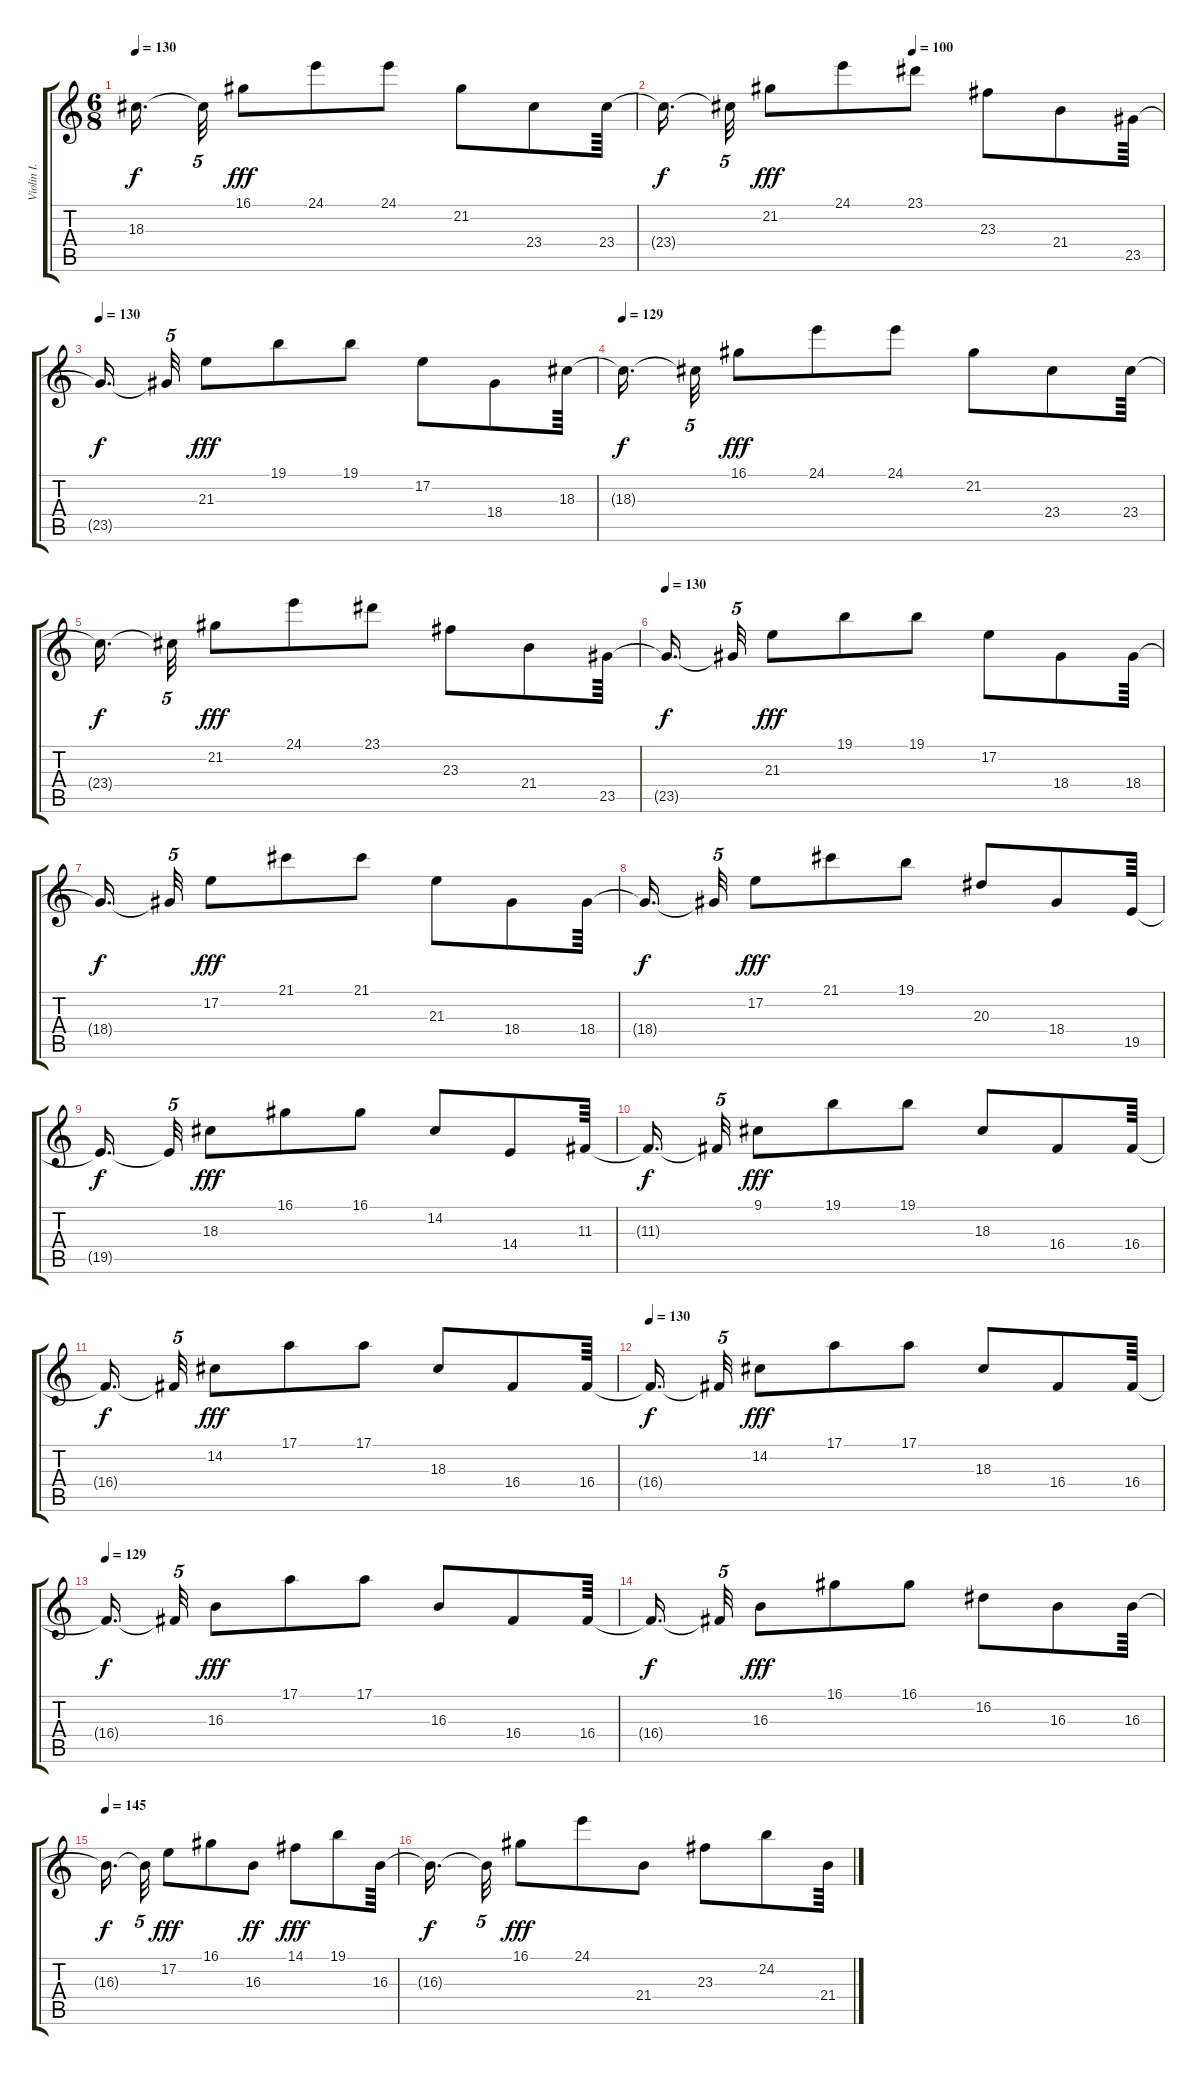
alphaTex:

\track ("Violin I." "Violin I.") {instrument pizzicatostrings}
\staff {score tabs}
\tuning (E4 B3 G3 D3 A2 E2) {hide}
\ts (6 8)
\tempo 130
\clef g2
\ks c
18.3{t}.16{d dy f beam splitsecondary} 18.3{t}.32{tu (5 4)} 16.1.8{dy fff} 24.1.8 24.1.8 21.2.8 23.4.8 23.4.64 |
\tempo (100 0.5)
23.4{t}.16{d dy f beam splitsecondary} 23.4{t}.32{tu (5 4)} 21.2.8{dy fff} 24.1.8 23.1.8 23.3.8 21.4.8 23.5.64 |
\tempo 130
23.5{t}.16{d dy f beam splitsecondary} 23.5{t}.32{tu (5 4)} 21.3.8{dy fff} 19.1.8 19.1.8 17.2.8 18.4.8 18.3.64 |
\tempo 129
18.3{t}.16{d dy f beam splitsecondary} 18.3{t}.32{tu (5 4)} 16.1.8{dy fff} 24.1.8 24.1.8 21.2.8 23.4.8 23.4.64 |
23.4{t}.16{d dy f beam splitsecondary} 23.4{t}.32{tu (5 4)} 21.2.8{dy fff} 24.1.8 23.1.8 23.3.8 21.4.8 23.5.64 |
\tempo 130
23.5{t}.16{d dy f beam splitsecondary} 23.5{t}.32{tu (5 4)} 21.3.8{dy fff} 19.1.8 19.1.8 17.2.8 18.4.8 18.4.64 |
18.4{t}.16{d dy f beam splitsecondary} 18.4{t}.32{tu (5 4)} 17.2.8{dy fff} 21.1.8 21.1.8 21.3.8 18.4.8 18.4.64 |
18.4{t}.16{d dy f beam splitsecondary} 18.4{t}.32{tu (5 4)} 17.2.8{dy fff} 21.1.8 19.1.8 20.3.8 18.4.8 19.5.64 |
19.5{t}.16{d dy f beam splitsecondary} 19.5{t}.32{tu (5 4)} 18.3.8{dy fff} 16.1.8 16.1.8 14.2.8 14.4.8 11.3.64 |
11.3{t}.16{d dy f beam splitsecondary} 11.3{t}.32{tu (5 4)} 9.1.8{dy fff} 19.1.8 19.1.8 18.3.8 16.4.8 16.4.64 |
16.4{t}.16{d dy f beam splitsecondary} 16.4{t}.32{tu (5 4)} 14.2.8{dy fff} 17.1.8 17.1.8 18.3.8 16.4.8 16.4.64 |
\tempo 130
16.4{t}.16{d dy f beam splitsecondary} 16.4{t}.32{tu (5 4)} 14.2.8{dy fff} 17.1.8 17.1.8 18.3.8 16.4.8 16.4.64 |
\tempo 129
16.4{t}.16{d dy f beam splitsecondary} 16.4{t}.32{tu (5 4)} 16.3.8{dy fff} 17.1.8 17.1.8 16.3.8 16.4.8 16.4.64 |
16.4{t}.16{d dy f beam splitsecondary} 16.4{t}.32{tu (5 4)} 16.3.8{dy fff} 16.1.8 16.1.8 16.2.8 16.3.8 16.3.64 |
\tempo 145
16.3{t}.16{d dy f beam splitsecondary} 16.3{t}.32{tu (5 4)} 17.2.8{dy fff} 16.1.8 16.3.8{dy ff} 14.1.8{dy fff} 19.1.8 16.3.64 |
16.3{t}.16{d dy f beam splitsecondary} 16.3{t}.32{tu (5 4)} 16.1.8{dy fff} 24.1.8 21.4.8 23.3.8 24.2.8 21.4.64
